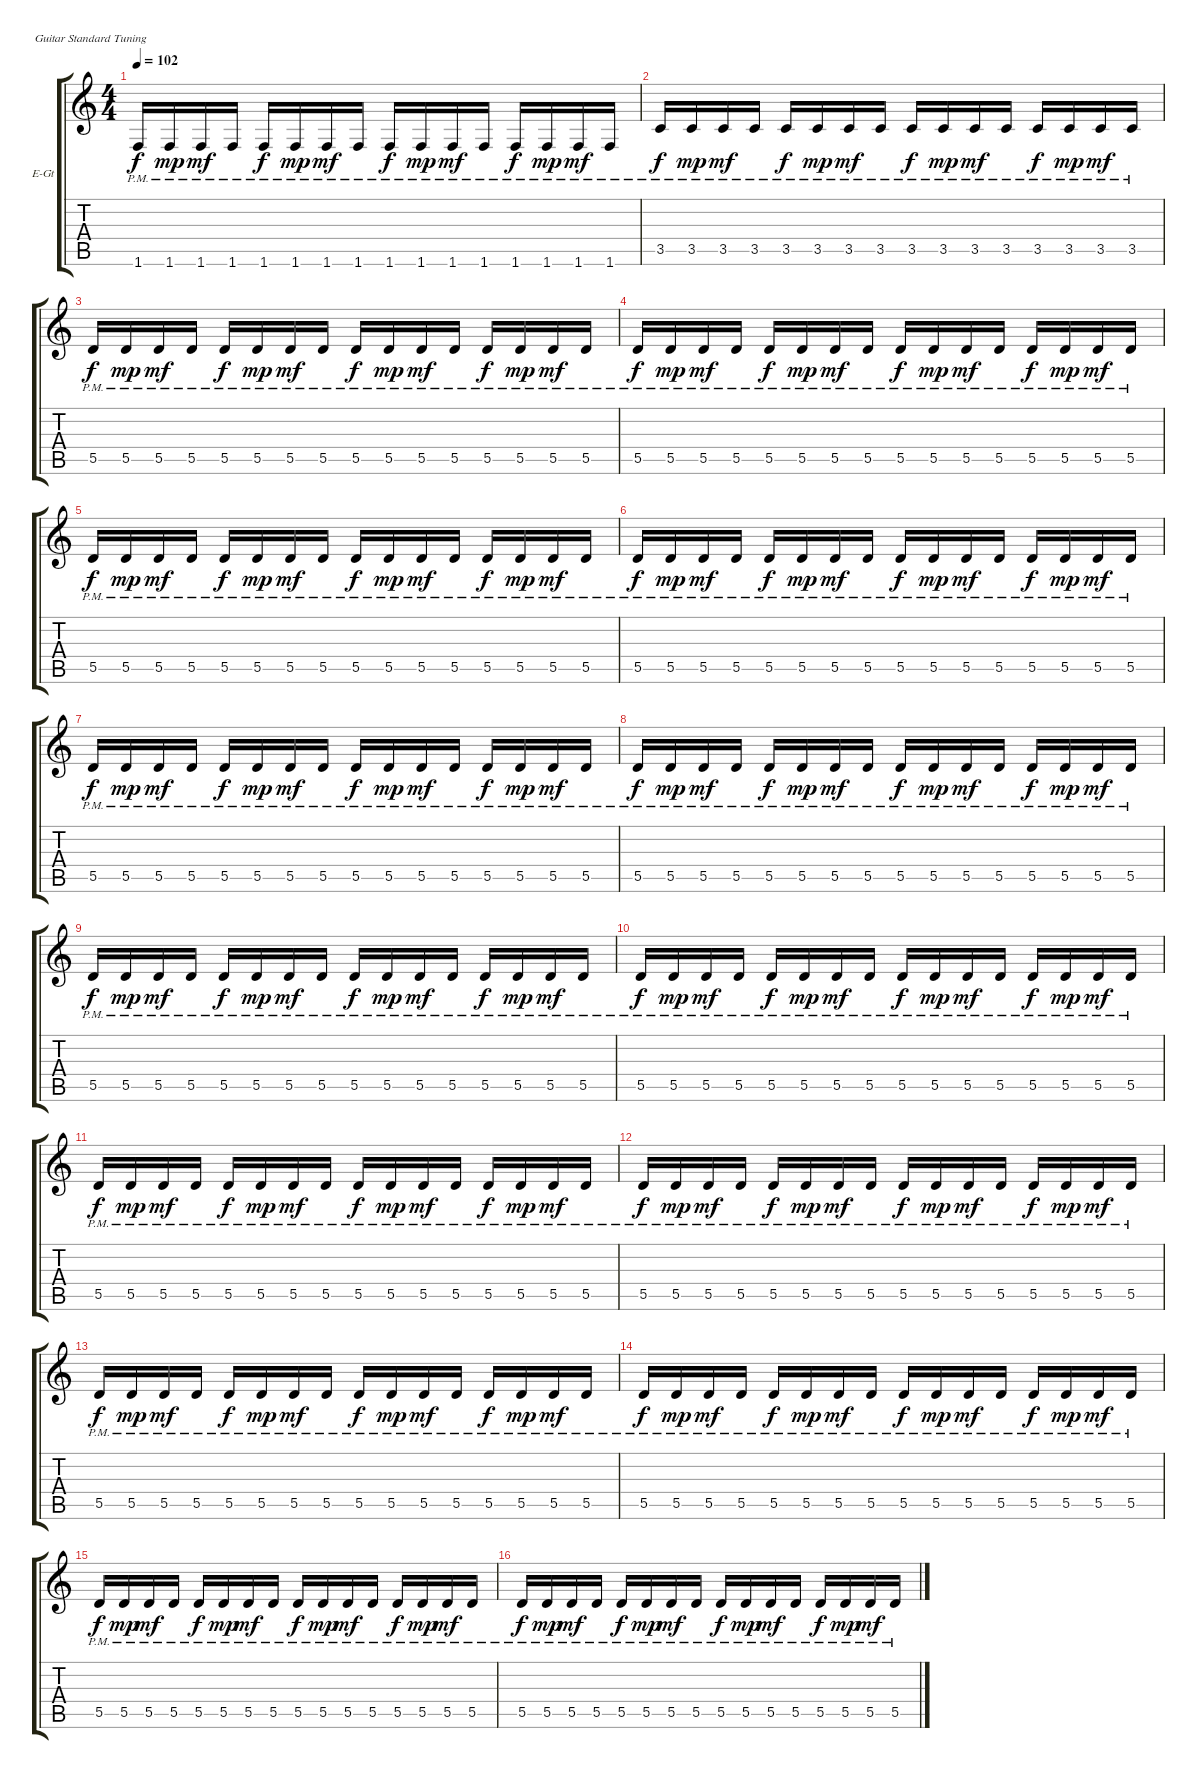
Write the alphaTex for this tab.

\defaultSystemsLayout 4
\bracketExtendMode groupsimilarinstruments
\firstSystemTrackNameOrientation horizontal
\otherSystemsTrackNameOrientation horizontal
\track ("Clean I" "E-Gt") {instrument electricguitarclean}
\staff {score tabs}
\tuning (E4 B3 G3 D3 A2 E2)
\ts (4 4)
\tempo 102
\clef g2
\ks c
1.6{pm}.16{dy f} 1.6{pm}.16{dy mp} 1.6{pm}.16{dy mf} 1.6{pm}.16 1.6{pm}.16{dy f} 1.6{pm}.16{dy mp} 1.6{pm}.16{dy mf} 1.6{pm}.16 1.6{pm}.16{dy f} 1.6{pm}.16{dy mp} 1.6{pm}.16{dy mf} 1.6{pm}.16 1.6{pm}.16{dy f} 1.6{pm}.16{dy mp} 1.6{pm}.16{dy mf} 1.6{pm}.16 |
3.5{pm}.16{dy f} 3.5{pm}.16{dy mp} 3.5{pm}.16{dy mf} 3.5{pm}.16 3.5{pm}.16{dy f} 3.5{pm}.16{dy mp} 3.5{pm}.16{dy mf} 3.5{pm}.16 3.5{pm}.16{dy f} 3.5{pm}.16{dy mp} 3.5{pm}.16{dy mf} 3.5{pm}.16 3.5{pm}.16{dy f} 3.5{pm}.16{dy mp} 3.5{pm}.16{dy mf} 3.5{pm}.16 |
5.5{pm}.16{dy f} 5.5{pm}.16{dy mp} 5.5{pm}.16{dy mf} 5.5{pm}.16 5.5{pm}.16{dy f} 5.5{pm}.16{dy mp} 5.5{pm}.16{dy mf} 5.5{pm}.16 5.5{pm}.16{dy f} 5.5{pm}.16{dy mp} 5.5{pm}.16{dy mf} 5.5{pm}.16 5.5{pm}.16{dy f} 5.5{pm}.16{dy mp} 5.5{pm}.16{dy mf} 5.5{pm}.16 |
5.5{pm}.16{dy f} 5.5{pm}.16{dy mp} 5.5{pm}.16{dy mf} 5.5{pm}.16 5.5{pm}.16{dy f} 5.5{pm}.16{dy mp} 5.5{pm}.16{dy mf} 5.5{pm}.16 5.5{pm}.16{dy f} 5.5{pm}.16{dy mp} 5.5{pm}.16{dy mf} 5.5{pm}.16 5.5{pm}.16{dy f} 5.5{pm}.16{dy mp} 5.5{pm}.16{dy mf} 5.5{pm}.16 |
5.5{pm}.16{dy f} 5.5{pm}.16{dy mp} 5.5{pm}.16{dy mf} 5.5{pm}.16 5.5{pm}.16{dy f} 5.5{pm}.16{dy mp} 5.5{pm}.16{dy mf} 5.5{pm}.16 5.5{pm}.16{dy f} 5.5{pm}.16{dy mp} 5.5{pm}.16{dy mf} 5.5{pm}.16 5.5{pm}.16{dy f} 5.5{pm}.16{dy mp} 5.5{pm}.16{dy mf} 5.5{pm}.16 |
5.5{pm}.16{dy f} 5.5{pm}.16{dy mp} 5.5{pm}.16{dy mf} 5.5{pm}.16 5.5{pm}.16{dy f} 5.5{pm}.16{dy mp} 5.5{pm}.16{dy mf} 5.5{pm}.16 5.5{pm}.16{dy f} 5.5{pm}.16{dy mp} 5.5{pm}.16{dy mf} 5.5{pm}.16 5.5{pm}.16{dy f} 5.5{pm}.16{dy mp} 5.5{pm}.16{dy mf} 5.5{pm}.16 |
5.5{pm}.16{dy f} 5.5{pm}.16{dy mp} 5.5{pm}.16{dy mf} 5.5{pm}.16 5.5{pm}.16{dy f} 5.5{pm}.16{dy mp} 5.5{pm}.16{dy mf} 5.5{pm}.16 5.5{pm}.16{dy f} 5.5{pm}.16{dy mp} 5.5{pm}.16{dy mf} 5.5{pm}.16 5.5{pm}.16{dy f} 5.5{pm}.16{dy mp} 5.5{pm}.16{dy mf} 5.5{pm}.16 |
5.5{pm}.16{dy f} 5.5{pm}.16{dy mp} 5.5{pm}.16{dy mf} 5.5{pm}.16 5.5{pm}.16{dy f} 5.5{pm}.16{dy mp} 5.5{pm}.16{dy mf} 5.5{pm}.16 5.5{pm}.16{dy f} 5.5{pm}.16{dy mp} 5.5{pm}.16{dy mf} 5.5{pm}.16 5.5{pm}.16{dy f} 5.5{pm}.16{dy mp} 5.5{pm}.16{dy mf} 5.5{pm}.16 |
5.5{pm}.16{dy f} 5.5{pm}.16{dy mp} 5.5{pm}.16{dy mf} 5.5{pm}.16 5.5{pm}.16{dy f} 5.5{pm}.16{dy mp} 5.5{pm}.16{dy mf} 5.5{pm}.16 5.5{pm}.16{dy f} 5.5{pm}.16{dy mp} 5.5{pm}.16{dy mf} 5.5{pm}.16 5.5{pm}.16{dy f} 5.5{pm}.16{dy mp} 5.5{pm}.16{dy mf} 5.5{pm}.16 |
5.5{pm}.16{dy f} 5.5{pm}.16{dy mp} 5.5{pm}.16{dy mf} 5.5{pm}.16 5.5{pm}.16{dy f} 5.5{pm}.16{dy mp} 5.5{pm}.16{dy mf} 5.5{pm}.16 5.5{pm}.16{dy f} 5.5{pm}.16{dy mp} 5.5{pm}.16{dy mf} 5.5{pm}.16 5.5{pm}.16{dy f} 5.5{pm}.16{dy mp} 5.5{pm}.16{dy mf} 5.5{pm}.16 |
5.5{pm}.16{dy f} 5.5{pm}.16{dy mp} 5.5{pm}.16{dy mf} 5.5{pm}.16 5.5{pm}.16{dy f} 5.5{pm}.16{dy mp} 5.5{pm}.16{dy mf} 5.5{pm}.16 5.5{pm}.16{dy f} 5.5{pm}.16{dy mp} 5.5{pm}.16{dy mf} 5.5{pm}.16 5.5{pm}.16{dy f} 5.5{pm}.16{dy mp} 5.5{pm}.16{dy mf} 5.5{pm}.16 |
5.5{pm}.16{dy f} 5.5{pm}.16{dy mp} 5.5{pm}.16{dy mf} 5.5{pm}.16 5.5{pm}.16{dy f} 5.5{pm}.16{dy mp} 5.5{pm}.16{dy mf} 5.5{pm}.16 5.5{pm}.16{dy f} 5.5{pm}.16{dy mp} 5.5{pm}.16{dy mf} 5.5{pm}.16 5.5{pm}.16{dy f} 5.5{pm}.16{dy mp} 5.5{pm}.16{dy mf} 5.5{pm}.16 |
5.5{pm}.16{dy f} 5.5{pm}.16{dy mp} 5.5{pm}.16{dy mf} 5.5{pm}.16 5.5{pm}.16{dy f} 5.5{pm}.16{dy mp} 5.5{pm}.16{dy mf} 5.5{pm}.16 5.5{pm}.16{dy f} 5.5{pm}.16{dy mp} 5.5{pm}.16{dy mf} 5.5{pm}.16 5.5{pm}.16{dy f} 5.5{pm}.16{dy mp} 5.5{pm}.16{dy mf} 5.5{pm}.16 |
5.5{pm}.16{dy f} 5.5{pm}.16{dy mp} 5.5{pm}.16{dy mf} 5.5{pm}.16 5.5{pm}.16{dy f} 5.5{pm}.16{dy mp} 5.5{pm}.16{dy mf} 5.5{pm}.16 5.5{pm}.16{dy f} 5.5{pm}.16{dy mp} 5.5{pm}.16{dy mf} 5.5{pm}.16 5.5{pm}.16{dy f} 5.5{pm}.16{dy mp} 5.5{pm}.16{dy mf} 5.5{pm}.16 |
5.5{pm}.16{dy f} 5.5{pm}.16{dy mp} 5.5{pm}.16{dy mf} 5.5{pm}.16 5.5{pm}.16{dy f} 5.5{pm}.16{dy mp} 5.5{pm}.16{dy mf} 5.5{pm}.16 5.5{pm}.16{dy f} 5.5{pm}.16{dy mp} 5.5{pm}.16{dy mf} 5.5{pm}.16 5.5{pm}.16{dy f} 5.5{pm}.16{dy mp} 5.5{pm}.16{dy mf} 5.5{pm}.16 |
5.5{pm}.16{dy f} 5.5{pm}.16{dy mp} 5.5{pm}.16{dy mf} 5.5{pm}.16 5.5{pm}.16{dy f} 5.5{pm}.16{dy mp} 5.5{pm}.16{dy mf} 5.5{pm}.16 5.5{pm}.16{dy f} 5.5{pm}.16{dy mp} 5.5{pm}.16{dy mf} 5.5{pm}.16 5.5{pm}.16{dy f} 5.5{pm}.16{dy mp} 5.5{pm}.16{dy mf} 5.5{pm}.16
